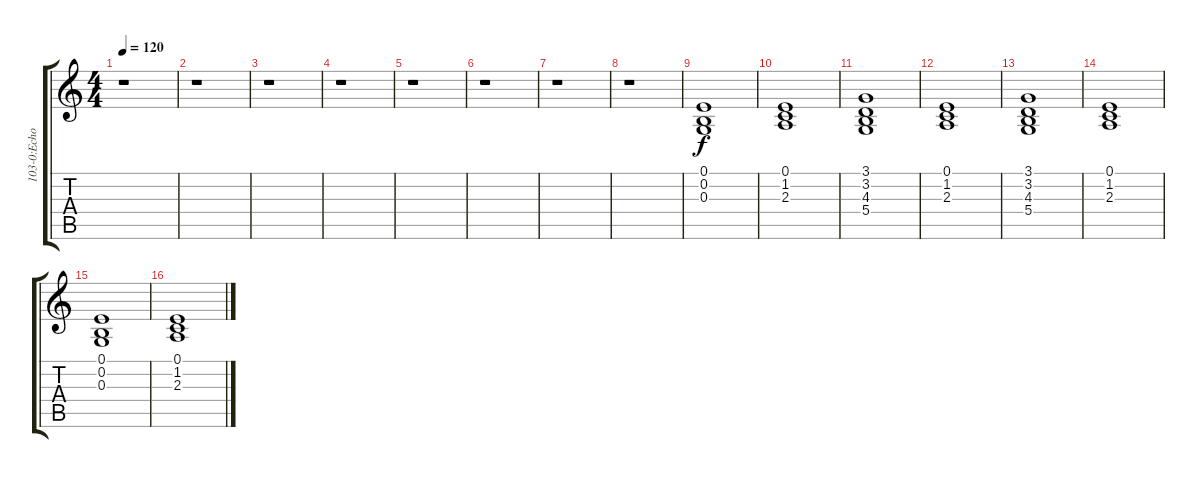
\track ("103-0:Echo Drops" "103-0:Echo") {instrument fx7echoes}
\staff {score tabs}
\tuning (E4 B3 G3 D3 A2 E2) {hide}
\ts (4 4)
\tempo 120
\clef g2
\ks c
r.1{dy f} |
r.1 |
r.1 |
r.1 |
r.1 |
r.1 |
r.1 |
r.1 |
(0.1 0.2 0.3).1 |
(0.1 1.2 2.3).1 |
(3.1 3.2 4.3 5.4).1 |
(0.1 1.2 2.3).1 |
(3.1 3.2 4.3 5.4).1 |
(0.1 1.2 2.3).1 |
(0.1 0.2 0.3).1 |
(0.1 1.2 2.3).1
